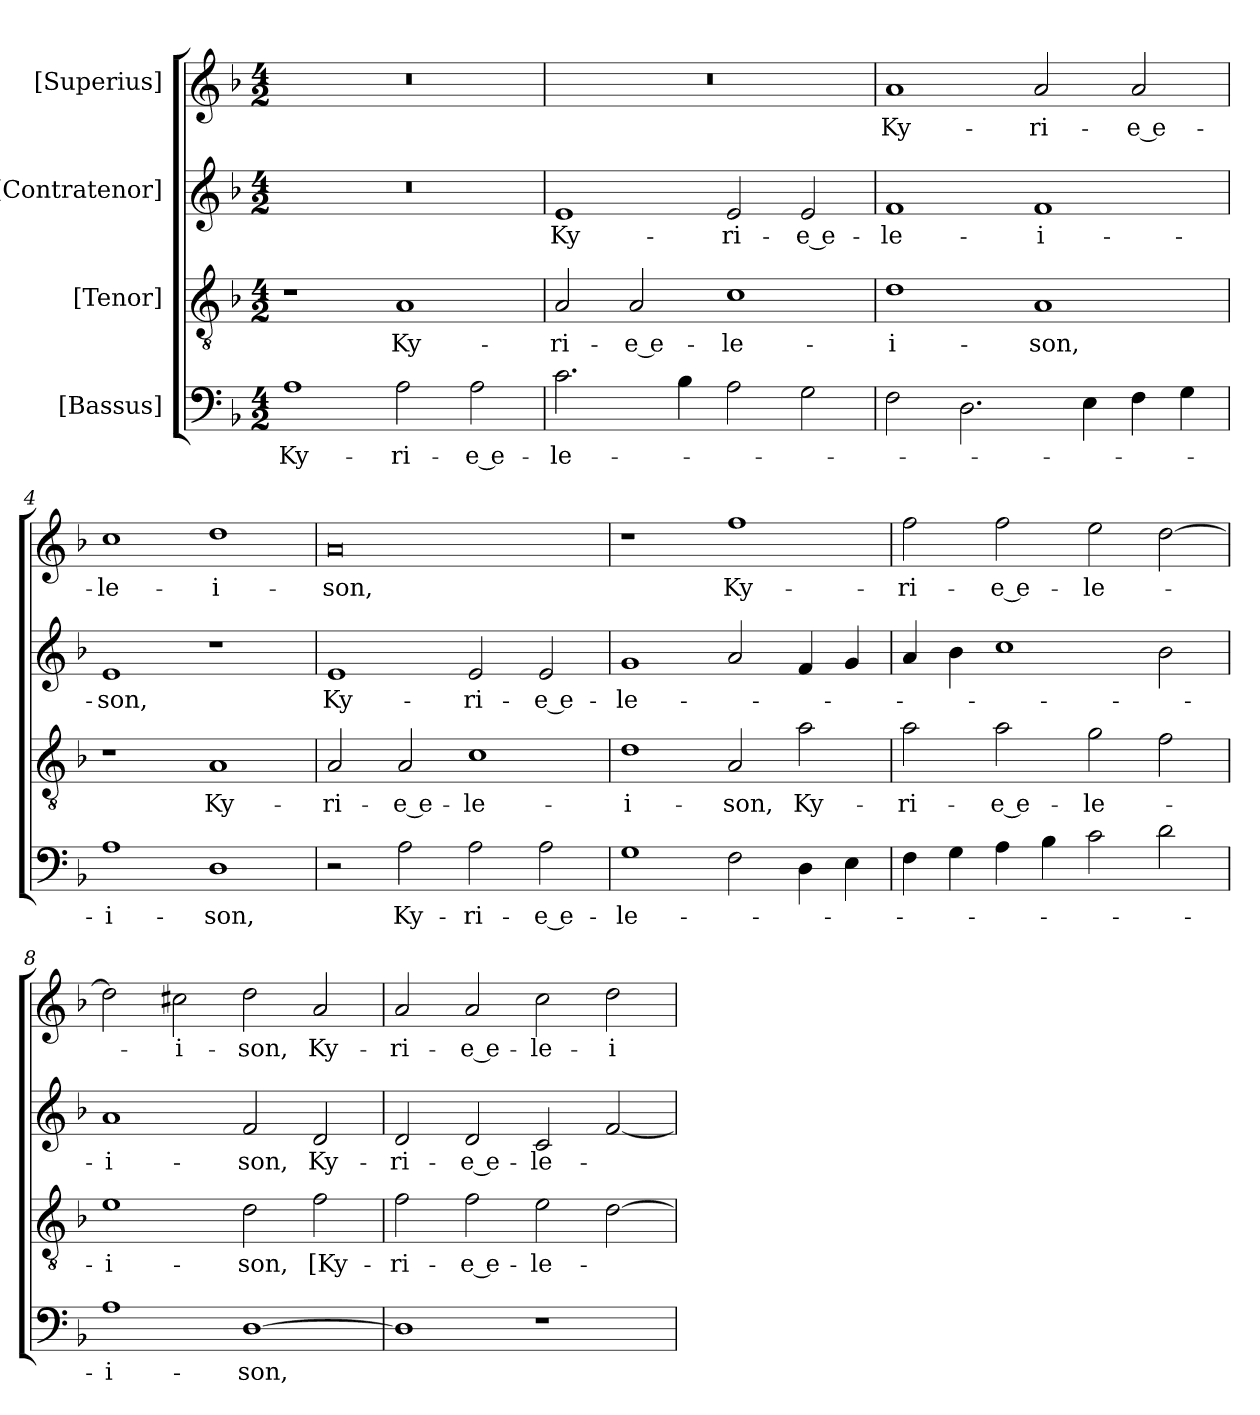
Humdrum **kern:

**kern	**text	**kern	**text	**kern	**text	**kern	**text
*part4	*part4	*part3	*part3	*part2	*part2	*part1	*part1
*staff4	*staff4	*staff3	*staff3	*staff2	*staff2	*staff1	*staff1
*I"[Bassus]	*	*I"[Tenor]	*	*I"[Contratenor]	*	*I"[Superius]	*
*clefF4	*	*clefGv2	*	*clefG2	*	*clefG2	*
*k[b-]	*	*k[b-]	*	*k[b-]	*	*k[b-]	*
*M4/2	*	*M4/2	*	*M4/2	*	*M4/2	*
=1	=1	=1	=1	=1	=1	=1	=1
1A\	Ky-	1r	.	0r	.	0r	.
2A\	-ri-	1A/	Ky-	.	.	.	.
2A\	-e e-	.	.	.	.	.	.
=2	=2	=2	=2	=2	=2	=2	=2
2.c\	-le-	2A/	-ri-	1e/	Ky-	0r	.
.	.	2A/	-e e-	.	.	.	.
4B-\	.	.	.	.	.	.	.
2A\	.	1c\	-le-	2e/	-ri-	.	.
2G\	.	.	.	2e/	-e e-	.	.
=3	=3	=3	=3	=3	=3	=3	=3
2F\	.	1d\	-i-	1f/	-le-	1a/	Ky-
2.D\	.	.	.	.	.	.	.
.	.	1A/	-son,	1f/	-i-	2a/	-ri-
4E\	.	.	.	.	.	.	.
4F\	.	.	.	.	.	2a/	-e e-
4G\	.	.	.	.	.	.	.
=4	=4	=4	=4	=4	=4	=4	=4
1A\	-i-	1r	.	1e/	-son,	1cc\	-le-
1D\	-son,	1A/	Ky-	1r	.	1dd\	-i-
=5	=5	=5	=5	=5	=5	=5	=5
2r	.	2A/	-ri-	1e/	Ky-	0a/	-son,
2A\	Ky-	2A/	-e e-	.	.	.	.
2A\	-ri-	1c\	-le-	2e/	-ri-	.	.
2A\	-e e-	.	.	2e/	-e e-	.	.
=6	=6	=6	=6	=6	=6	=6	=6
1G\	-le-	1d\	-i-	1g/	-le-	1r	.
2F\	.	2A/	-son,	2a/	.	1ff\	Ky-
4D\	.	2a\	Ky-	4f/	.	.	.
4E\	.	.	.	4g/	.	.	.
=7	=7	=7	=7	=7	=7	=7	=7
4F\	.	2a\	-ri-	4a/	.	2ff\	-ri-
4G\	.	.	.	4b-\	.	.	.
4A\	.	2a\	-e e-	1cc\	.	2ff\	-e e-
4B-\	.	.	.	.	.	.	.
2c\	.	2g\	-le-	.	.	2ee\	-le-
2d\	.	2f\	.	2b-\	.	[2dd\	.
=8	=8	=8	=8	=8	=8	=8	=8
1A\	-i-	1e\	-i-	1a/	-i-	2dd\]	.
.	.	.	.	.	.	2cc#X\	-i-
[1D\	-son,	2d\	-son,	2f/	-son,	2dd\	-son,
.	.	2f\	[Ky-	2d/	Ky-	2a/	Ky-
=9	=9	=9	=9	=9	=9	=9	=9
1D\]	.	2f\	-ri-	2d/	-ri-	2a/	-ri-
.	.	2f\	-e e-	2d/	-e e-	2a/	-e e-
1r	.	2e\	-le-	2c/	-le-	2cc\	-le-
.	.	[2d\	.	[2f/	.	2dd\	-i-
=	=	=	=	=	=	=	=
*-	*-	*-	*-	*-	*-	*-	*-
